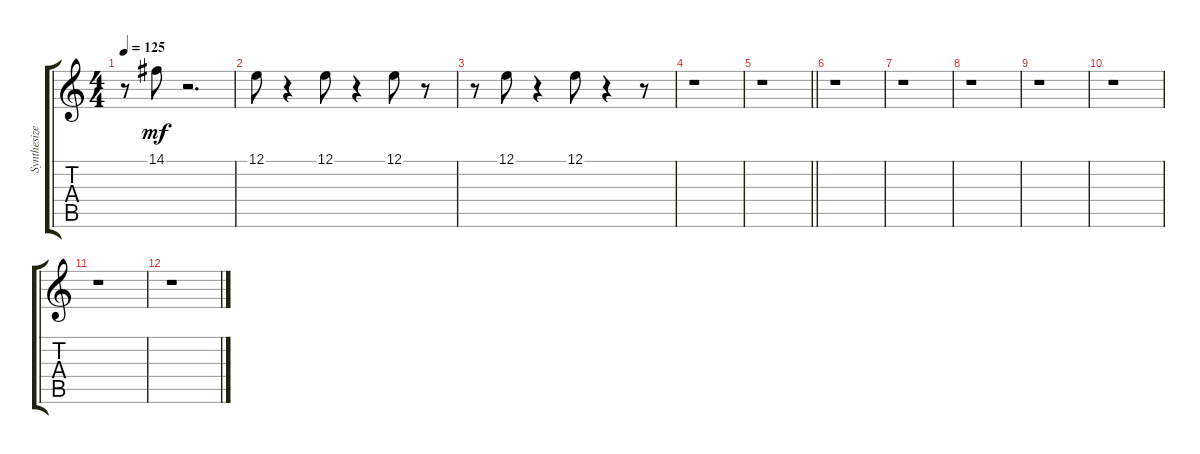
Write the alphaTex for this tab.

\track ("Synthesizer 1" "Synthesize") {instrument pad7halo}
\staff {score tabs}
\tuning (E4 B3 G3 D3 A2 E2) {hide}
\ts (4 4)
\tempo 125
\clef g2
\ks c
r.8{dy mf} 14.1.8 r.2{d} |
12.1.8 r.4 12.1.8 r.4 12.1.8 r.8 |
r.8 12.1.8 r.4 12.1.8 r.4 r.8 |
r.1 |
\barLineRight lightlight
r.1 |
r.1 |
r.1 |
r.1 |
r.1 |
r.1 |
r.1 |
r.1
